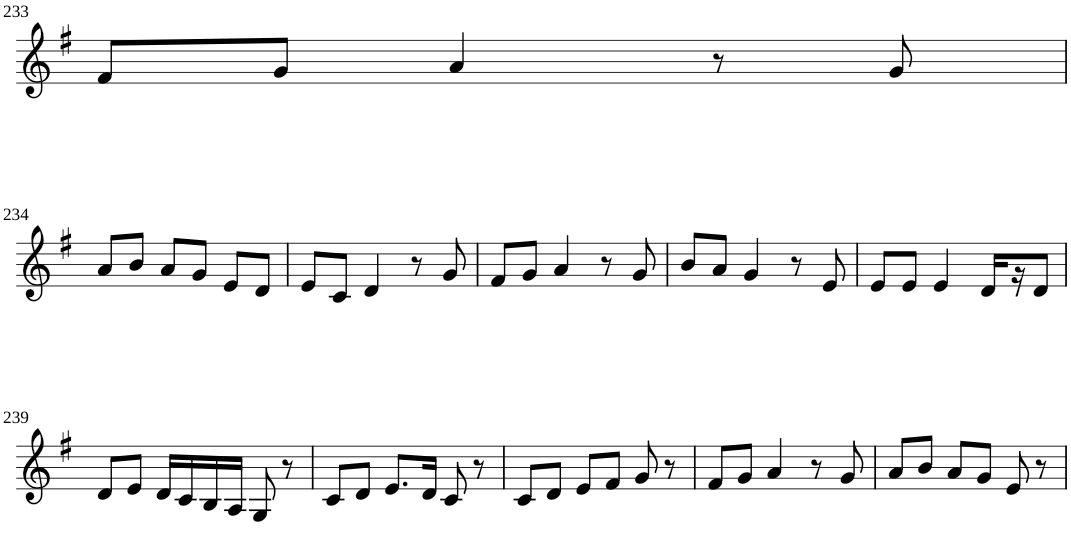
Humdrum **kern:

**kern
*part1
*staff1
*I"Violin
!!LO:PB:g=z
*clefG2
*k[f#]
*G:
*M3/4
=233
8f#/L
8g/J
4a/
8r
8g/
!!LO:LB:g=z
=234
8a/L
8b/J
8a/L
8g/J
8e/L
8d/J
=235
8e/L
8c/J
4d/
8r
8g/
=236
8f#/L
8g/J
4a/
8r
8g/
=237
8b/L
8a/J
4g/
8r
8e/
=238
8e/L
8e/J
4e/
16d/LL
16r
8d/J
!!LO:LB:g=z
=239
8d/L
8e/J
16d/LL
16c/
16B/
16A/JJ
8G/
8r
=240
8c/L
8d/J
8.e/L
16d/Jk
8c/
8r
=241
8c/L
8d/J
8e/L
8f#/J
8g/
8r
=242
8f#/L
8g/J
4a/
8r
8g/
=243
8a/L
8b/J
8a/L
8g/J
8e/
8r
=
*-
